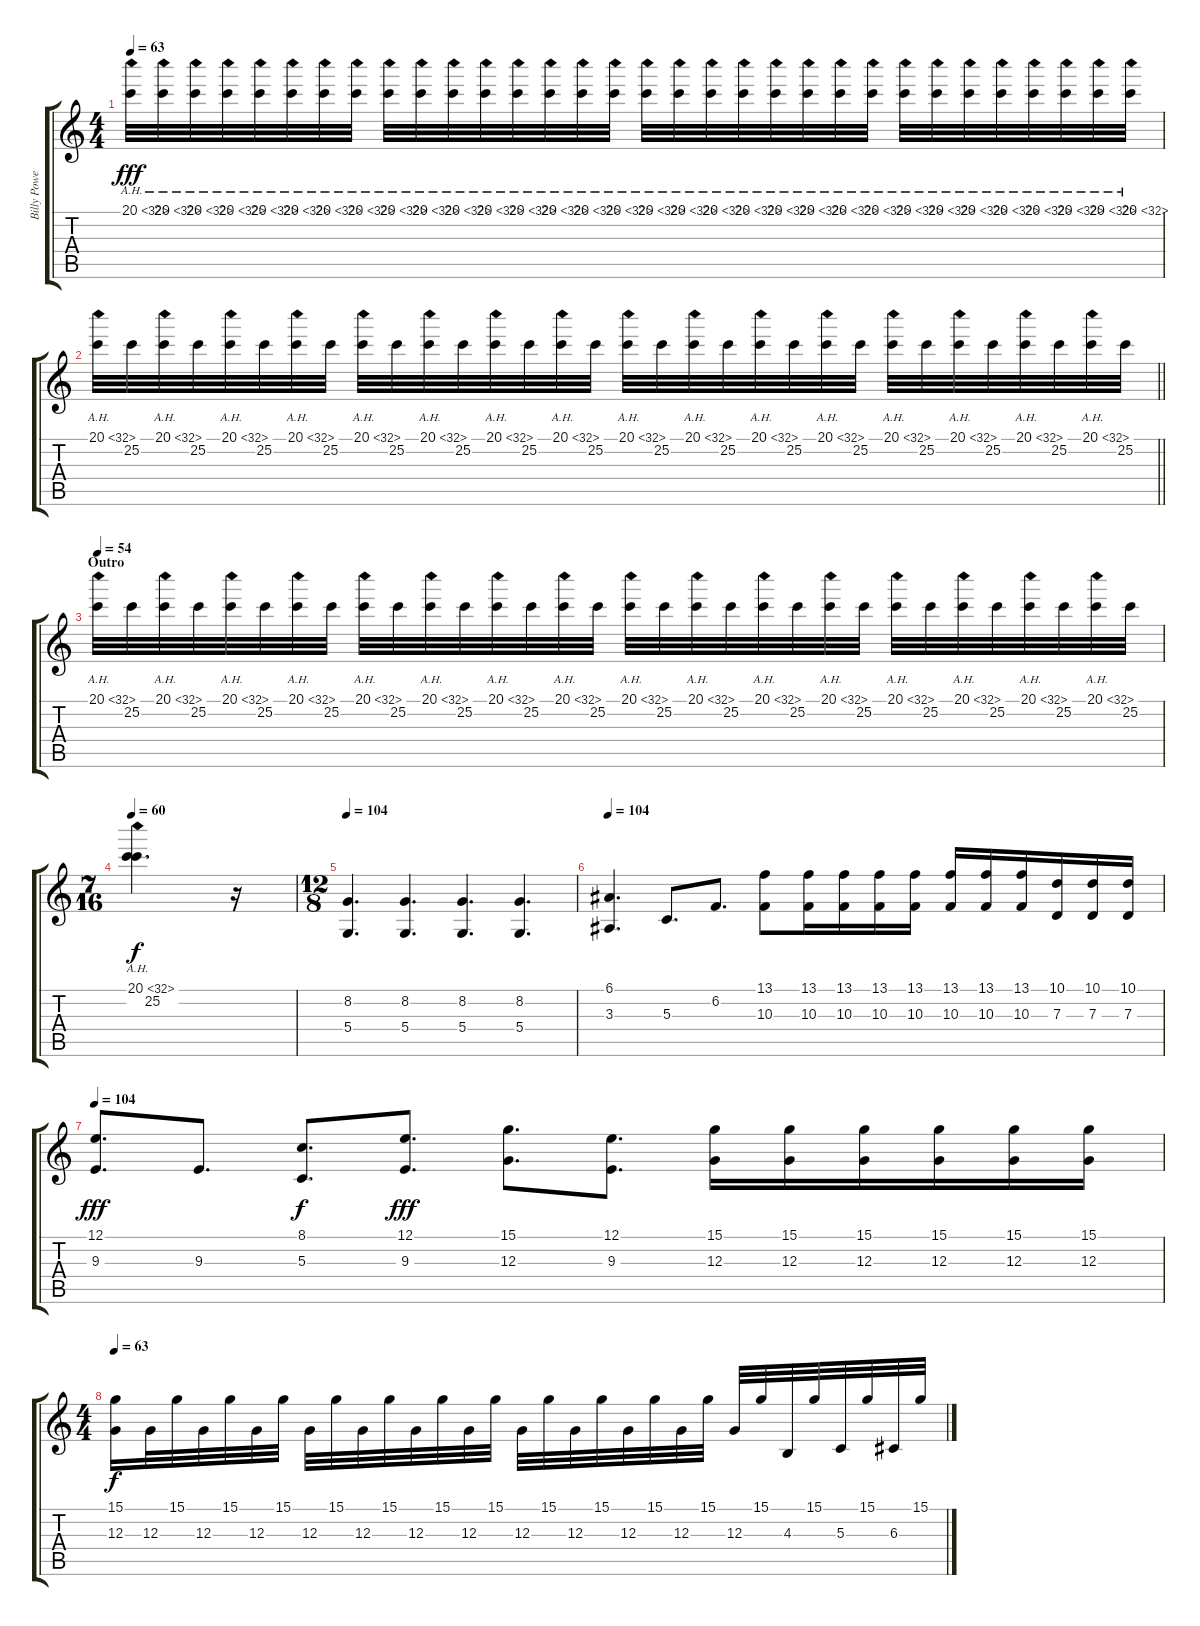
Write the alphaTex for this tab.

\track ("Billy Powell (keyboard right hand)" "Billy Powe") {instrument acousticgrandpiano}
\staff {score tabs}
\tuning (E4 B3 G3 D3 A2 E2) {hide}
\ts (4 4)
\tempo 63
\clef g2
\ks c
20.1{ah 12}.32{dy fff} 20.1{ah 12}.32 20.1{ah 12}.32 20.1{ah 12}.32 20.1{ah 12}.32 20.1{ah 12}.32 20.1{ah 12}.32 20.1{ah 12}.32 20.1{ah 12}.32 20.1{ah 12}.32 20.1{ah 12}.32 20.1{ah 12}.32 20.1{ah 12}.32 20.1{ah 12}.32 20.1{ah 12}.32 20.1{ah 12}.32 20.1{ah 12}.32 20.1{ah 12}.32 20.1{ah 12}.32 20.1{ah 12}.32 20.1{ah 12}.32 20.1{ah 12}.32 20.1{ah 12}.32 20.1{ah 12}.32 20.1{ah 12}.32 20.1{ah 12}.32 20.1{ah 12}.32 20.1{ah 12}.32 20.1{ah 12}.32 20.1{ah 12}.32 20.1{ah 12}.32 20.1{ah 12}.32 |
\barLineRight lightlight
20.1{ah 12}.32 25.2.32 20.1{ah 12}.32 25.2.32 20.1{ah 12}.32 25.2.32 20.1{ah 12}.32 25.2.32 20.1{ah 12}.32 25.2.32 20.1{ah 12}.32 25.2.32 20.1{ah 12}.32 25.2.32 20.1{ah 12}.32 25.2.32 20.1{ah 12}.32 25.2.32 20.1{ah 12}.32 25.2.32 20.1{ah 12}.32 25.2.32 20.1{ah 12}.32 25.2.32 20.1{ah 12}.32 25.2.32 20.1{ah 12}.32 25.2.32 20.1{ah 12}.32 25.2.32 20.1{ah 12}.32 25.2.32 |
\section ("" "Outro")
\tempo 54
20.1{ah 12}.32 25.2.32 20.1{ah 12}.32 25.2.32 20.1{ah 12}.32 25.2.32 20.1{ah 12}.32 25.2.32 20.1{ah 12}.32 25.2.32 20.1{ah 12}.32 25.2.32 20.1{ah 12}.32 25.2.32 20.1{ah 12}.32 25.2.32 20.1{ah 12}.32 25.2.32 20.1{ah 12}.32 25.2.32 20.1{ah 12}.32 25.2.32 20.1{ah 12}.32 25.2.32 20.1{ah 12}.32 25.2.32 20.1{ah 12}.32 25.2.32 20.1{ah 12}.32 25.2.32 20.1{ah 12}.32 25.2.32 |
\ts (7 16)
\tempo 53
\tempo 60
(20.1{ah 12} 25.2).4{d dy f} r.16 |
\ts (12 8)
\tempo 104
(8.2 5.4).4{d} (8.2 5.4).4{d} (8.2 5.4).4{d} (8.2 5.4).4{d} |
\tempo 104
(6.1 3.3).4{d} 5.3.8{d} 6.2.8{d} (13.1 10.3).8 (13.1 10.3).16 (13.1 10.3).16 (13.1 10.3).16 (13.1 10.3).16 (13.1 10.3).16 (13.1 10.3).16 (13.1 10.3).16 (10.1 7.3).16 (10.1 7.3).16 (10.1 7.3).16 |
\tempo 104
(12.1 9.3).8{d dy fff} 9.3.8{d} (8.1 5.3).8{d dy f} (12.1 9.3).8{d dy fff} (15.1 12.3).8{d} (12.1 9.3).8{d} (15.1 12.3).16 (15.1 12.3).16 (15.1 12.3).16 (15.1 12.3).16 (15.1 12.3).16 (15.1 12.3).16 |
\ts (4 4)
\tempo 63
(15.1 12.3).16{dy f volume 15} 12.3.32 15.1.32 12.3.32 15.1.32 12.3.32 15.1.32 12.3.32 15.1.32 12.3.32 15.1.32 12.3.32 15.1.32 12.3.32 15.1.32 12.3.32 15.1.32 12.3.32 15.1.32 12.3.32 15.1.32 12.3.32 15.1.32 12.3.32 15.1.32 4.3.32 15.1.32 5.3.32 15.1.32 6.3.32 15.1.32
